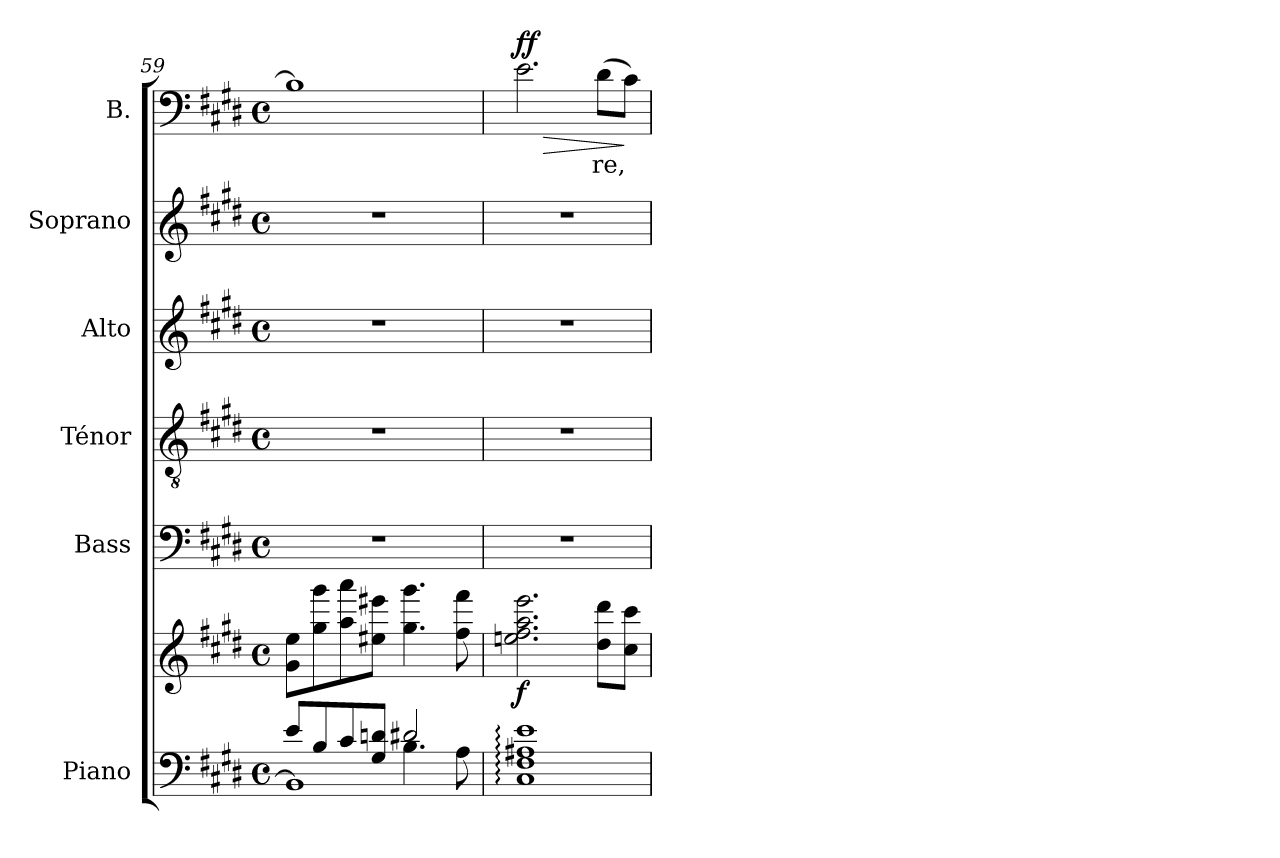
**kern	**kern	**dynam	**kern	**kern	**kern	**kern	**kern	**text	**dynam
*part6	*part6	*part6	*part5	*part4	*part3	*part2	*part1	*part1	*part1
*staff7	*staff6	*staff6/7	*staff5	*staff4	*staff3	*staff2	*staff1	*staff1	*staff1
*I"Piano	*	*	*I"Bass	*I"Ténor	*I"Alto	*I"Soprano	*I"B.	*	*
*I'Pno.	*	*	*I'B.	*I'T.	*I'A.	*I'S.	*I'B.	*	*
*clefF4	*clefG2	*	*clefF4	*clefGv2	*clefG2	*clefG2	*clefF4	*	*
*k[f#c#g#d#]	*k[f#c#g#d#]	*	*k[f#c#g#d#]	*k[f#c#g#d#]	*k[f#c#g#d#]	*k[f#c#g#d#]	*k[f#c#g#d#]	*	*
*M4/4	*M4/4	*	*M4/4	*M4/4	*M4/4	*M4/4	*M4/4	*	*
*met(c)	*met(c)	*	*met(c)	*met(c)	*met(c)	*met(c)	*met(c)	*	*
=59	=59	=59	=59	=59	=59	=59	=59	=59	=59
*^	*	*	*	*	*	*	*	*	*
*	*^	*	*	*	*	*	*	*	*	*
8e/L	1BB]	2ryy	8g#\ 8ee\L	.	1r	1r	1r	1r	1B]	.	.
8B/	.	.	8gg#\ 8ggg#\	.	.	.	.	.	.	.	.
8c#/	.	.	8aa\ 8aaa\	.	.	.	.	.	.	.	.
8G#/ 8dn/J	.	.	8ee#X\ 8eee#X\J	.	.	.	.	.	.	.	.
2d#X/	.	4.B\	4.gg#\ 4.ggg#\	.	.	.	.	.	.	.	.
.	.	8A\	8ff#\ 8fff#\	.	.	.	.	.	.	.	.
=60	=60	=60	=60	=60	=60	=60	=60	=60	=60	=60	=60
!	!	!	!	!LO:DY:b	!	!	!	!	!	!	!LO:HP:b
!	!	!	!	!	!	!	!	!	!	!	!LO:DY:n=1:a
*v	*v	*v	*	*	*	*	*	*	*	*	*
1C#: 1F#: 1A#X: 1e:	2.een\ 2.ff#\ 2.aa\ 2.eee\	f	1r	1r	1r	1r	2.e\	.	> ff
.	8dd#\ 8ddd#\L	.	.	.	.	.	(8d#\L	-re,	.
.	8cc#\ 8ccc#\J	.	.	.	.	.	8c#\J)	.	]
=	=	=	=	=	=	=	=	=	=
*-	*-	*-	*-	*-	*-	*-	*-	*-	*-
